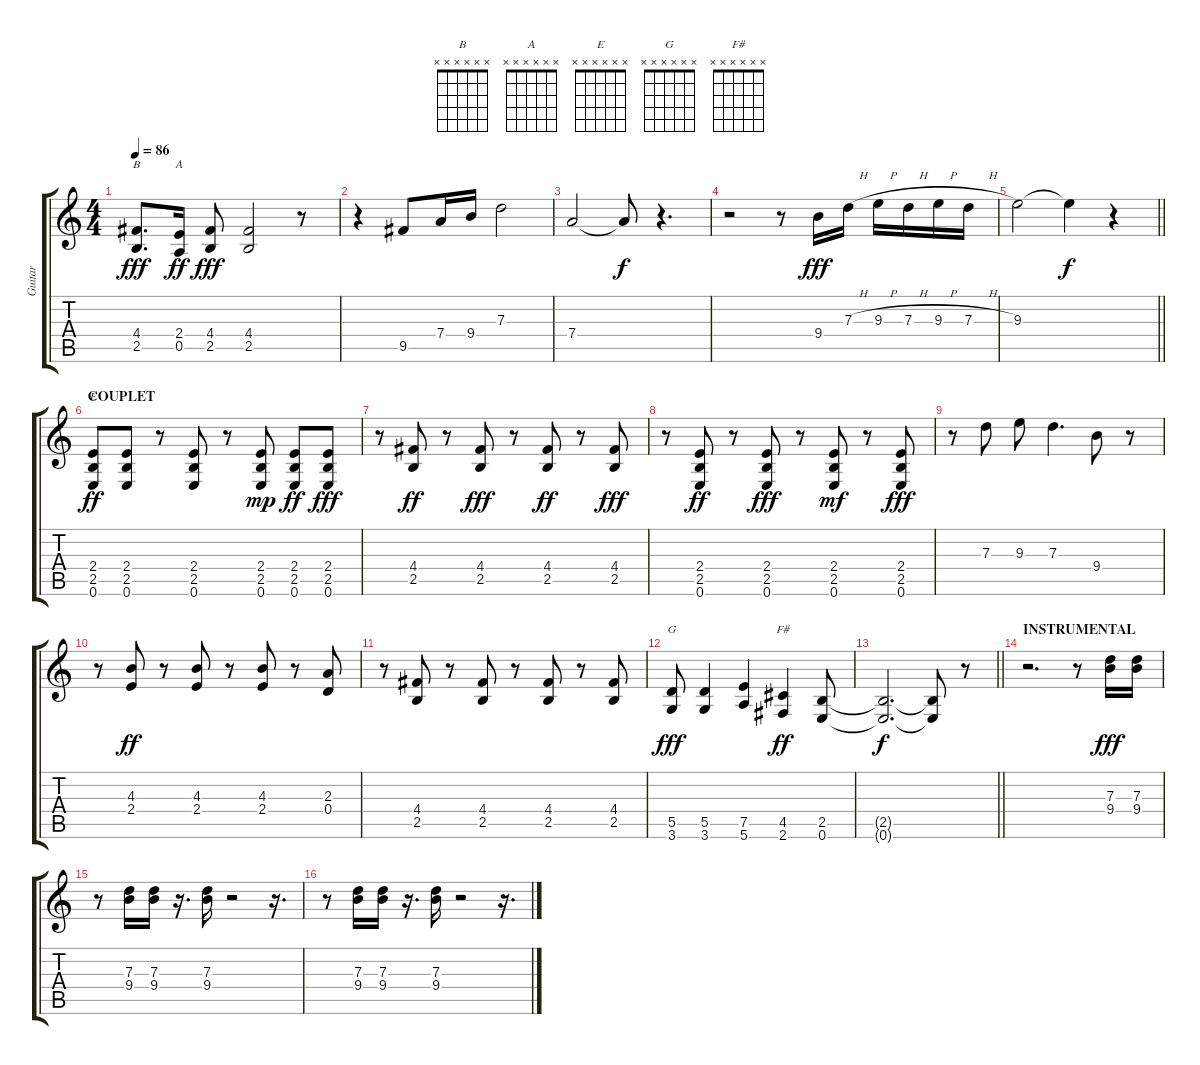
\track ("Guitar" "Guitar") {instrument electricguitarclean}
\staff {score tabs}
\tuning (E4 B3 G3 D3 A2 E2) {hide}
\chord ("B" x x x x x x)
\chord ("A" x x x x x x)
\chord ("E" x x x x x x)
\chord ("G" x x x x x x)
\chord ("F#" x x x x x x)
\ts (4 4)
\tempo 86
\clef g2
\ks c
(4.4 2.5).8{d ch "B" dy fff} (2.4 0.5).16{ch "A" dy ff} (4.4 2.5).8{dy fff} (4.4 2.5).2 r.8 |
r.4 9.5.8 7.4.16 9.4.16 7.3.2 |
7.4.2 7.4{t}.8{dy f} r.4{d} |
r.2 r.8 9.4.16{dy fff} 7.3{h}.16 9.3{h}.16 7.3{h}.16 9.3{h}.16 7.3{h}.16 |
\barLineRight lightlight
9.3.2 9.3{t}.4{dy f} r.4 |
\section ("" "COUPLET")
(2.4 2.5 0.6).8{ch "E" dy ff} (2.4 2.5 0.6).8 r.8 (2.4 2.5 0.6).8 r.8 (2.4 2.5 0.6).8{dy mp} (2.4 2.5 0.6).8{dy ff} (2.4 2.5 0.6).8{dy fff} |
r.8 (4.4 2.5).8{dy ff} r.8 (4.4 2.5).8{dy fff} r.8 (4.4 2.5).8{dy ff} r.8 (4.4 2.5).8{dy fff} |
r.8 (2.4 2.5 0.6).8{dy ff} r.8 (2.4 2.5 0.6).8{dy fff} r.8 (2.4 2.5 0.6).8{dy mf} r.8 (2.4 2.5 0.6).8{dy fff} |
r.8 7.3.8 9.3.8 7.3.4{d} 9.4.8 r.8 |
r.8 (4.3 2.4).8{dy ff} r.8 (4.3 2.4).8 r.8 (4.3 2.4).8 r.8 (2.3 0.4).8 |
r.8 (4.4 2.5).8 r.8 (4.4 2.5).8 r.8 (4.4 2.5).8 r.8 (4.4 2.5).8 |
(5.5 3.6).8{ch "G" dy fff} (5.5 3.6).4 (7.5 5.6).4 (4.5 2.6).4{ch "F#" dy ff} (2.5 0.6).8 |
\barLineRight lightlight
(2.5{t} 0.6{t}).2{d dy f} (2.5{t} 0.6{t}).8 r.8 |
\section ("" "INSTRUMENTAL")
r.2{d} r.8 (7.3 9.4).16{dy fff} (7.3 9.4).16 |
r.8 (7.3 9.4).16 (7.3 9.4).16 r.16{d} (7.3 9.4).16 r.2 r.16{d} |
r.8 (7.3 9.4).16 (7.3 9.4).16 r.16{d} (7.3 9.4).16 r.2 r.16{d}
